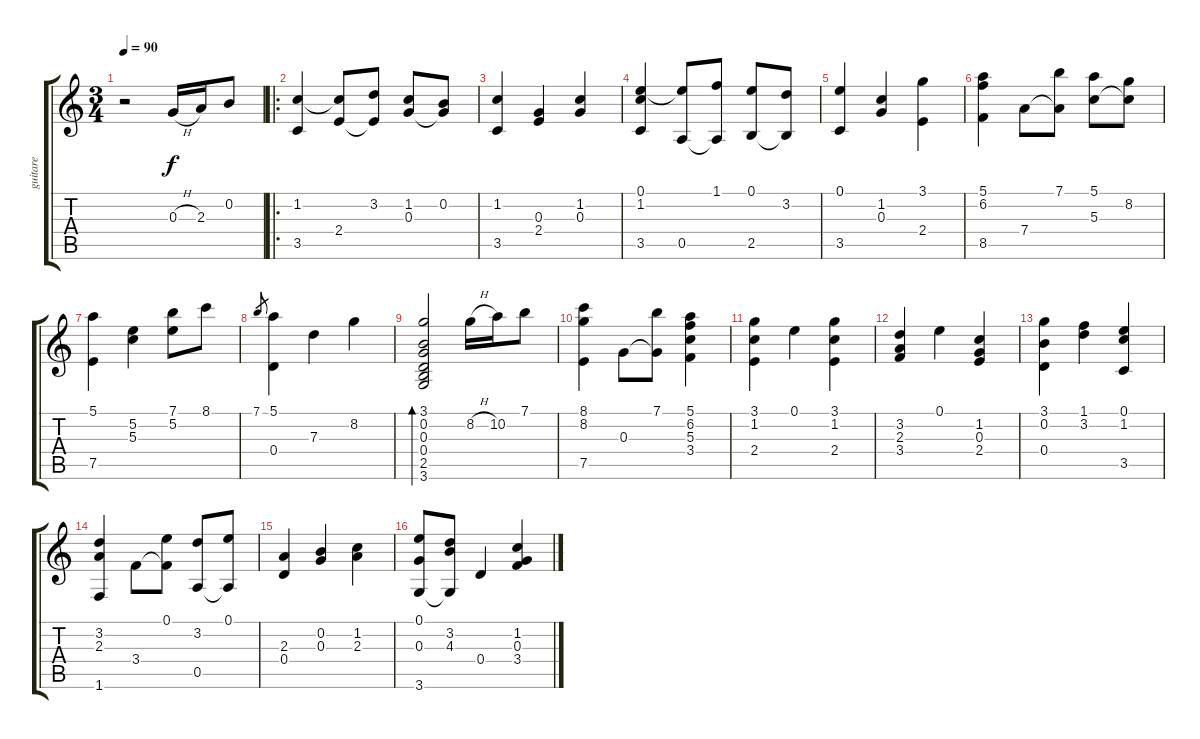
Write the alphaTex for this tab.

\track ("guitare" "guitare") {instrument acousticguitarnylon}
\staff {score tabs}
\tuning (E4 B3 G3 D3 A2 E2) {hide}
\ts (3 4)
\tempo 90
\clef g2
\ks c
r.2{dy f instrument acousticguitarnylon} 0.3{h}.16 2.3.16 0.2.8 |
\ro
(1.2 3.5).4 (1.2{t} 2.4).8 (3.2 2.4{t}).8 (1.2 0.3).8 (0.2 0.3{t}).8 |
(1.2 3.5).4 (0.3 2.4).4 (1.2 0.3).4 |
(0.1 1.2 3.5).4 (0.1{t} 0.5).8 (1.1 0.5{t}).8 (0.1 2.5).8 (3.2 2.5{t}).8 |
(0.1 3.5).4 (1.2 0.3).4 (3.1 2.4).4 |
(5.1 6.2 8.5).4 7.4.8 (7.1 7.4{t}).8 (5.1 5.3).8 (8.2 5.3{t}).8 |
(5.1 7.5).4 (5.2 5.3).4 (7.1 5.2).8 8.1.8 |
7.1.8{gr} (5.1 0.4).4 7.3.4 8.2.4 |
(3.1 0.2 0.3 0.4 2.5 3.6).2{bd 120} 8.2{h}.16 10.2.16 7.1.8 |
(8.1 8.2 7.5).4 0.3.8 (7.1 0.3{t}).8 (5.1 6.2 5.3 3.4).4 |
(3.1 1.2 2.4).4 0.1.4 (3.1 1.2 2.4).4 |
(3.2 2.3 3.4).4 0.1.4 (1.2 0.3 2.4).4 |
(3.1 0.2 0.4).4 (1.1 3.2).4 (0.1 1.2 3.5).4 |
(3.2 2.3 1.6).4 3.4.8 (0.1 3.4{t}).8 (3.2 0.5).8 (0.1 0.5{t}).8 |
(2.3 0.4).4 (0.2 0.3).4 (1.2 2.3).4 |
(0.1 0.3 3.6).8 (3.2 4.3 3.6{t}).8 0.4.4 (1.2 0.3 3.4).4
